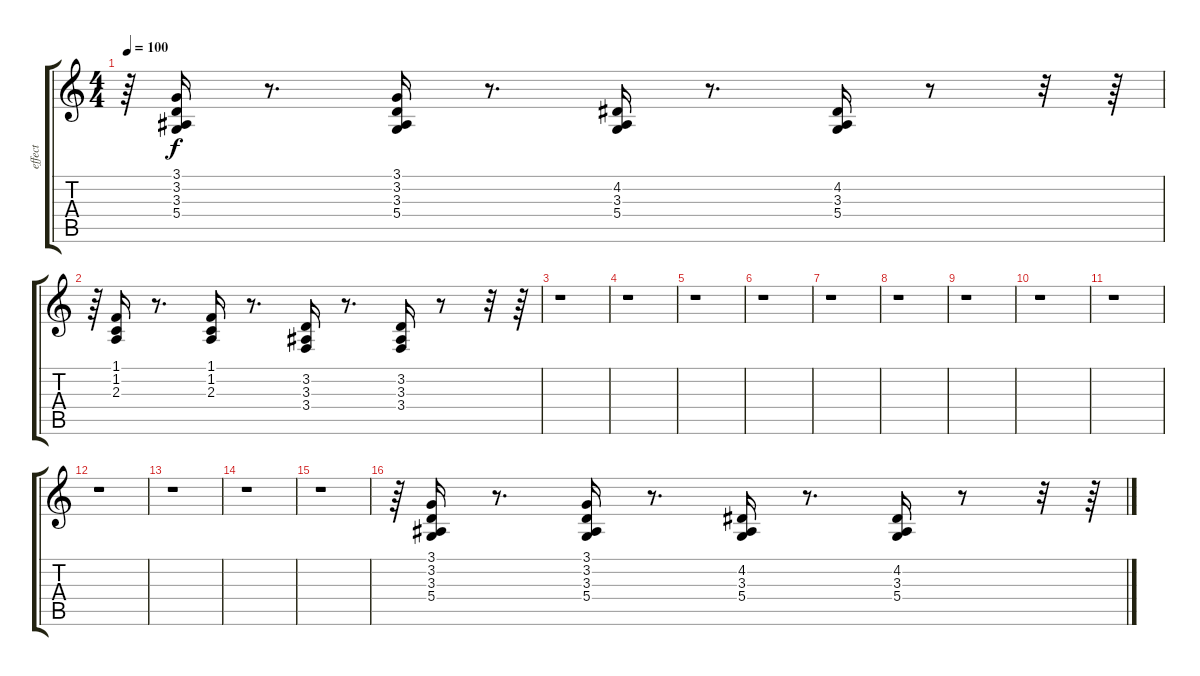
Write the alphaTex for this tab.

\track ("effect" "effect") {instrument drawbarorgan}
\staff {score tabs}
\tuning (E4 B3 G3 D3 A2 E2) {hide}
\ts (4 4)
\tempo 100
\clef g2
\ks c
r.64{dy f} (3.1 3.2 3.3 5.4).16 r.8{d} (3.1 3.2 3.3 5.4).16 r.8{d} (4.2 3.3 5.4).16 r.8{d} (4.2 3.3 5.4).16 r.8 r.32 r.64 |
r.64 (1.1 1.2 2.3).16 r.8{d} (1.1 1.2 2.3).16 r.8{d} (3.2 3.3 3.4).16 r.8{d} (3.2 3.3 3.4).16 r.8 r.32 r.64 |
r.1 |
r.1 |
r.1 |
r.1 |
r.1 |
r.1 |
r.1 |
r.1 |
r.1 |
r.1 |
r.1 |
r.1 |
r.1 |
r.64 (3.1 3.2 3.3 5.4).16{volume 10 balance 12 instrument stringensemble1} r.8{d} (3.1 3.2 3.3 5.4).16 r.8{d} (4.2 3.3 5.4).16 r.8{d} (4.2 3.3 5.4).16 r.8 r.32 r.64
